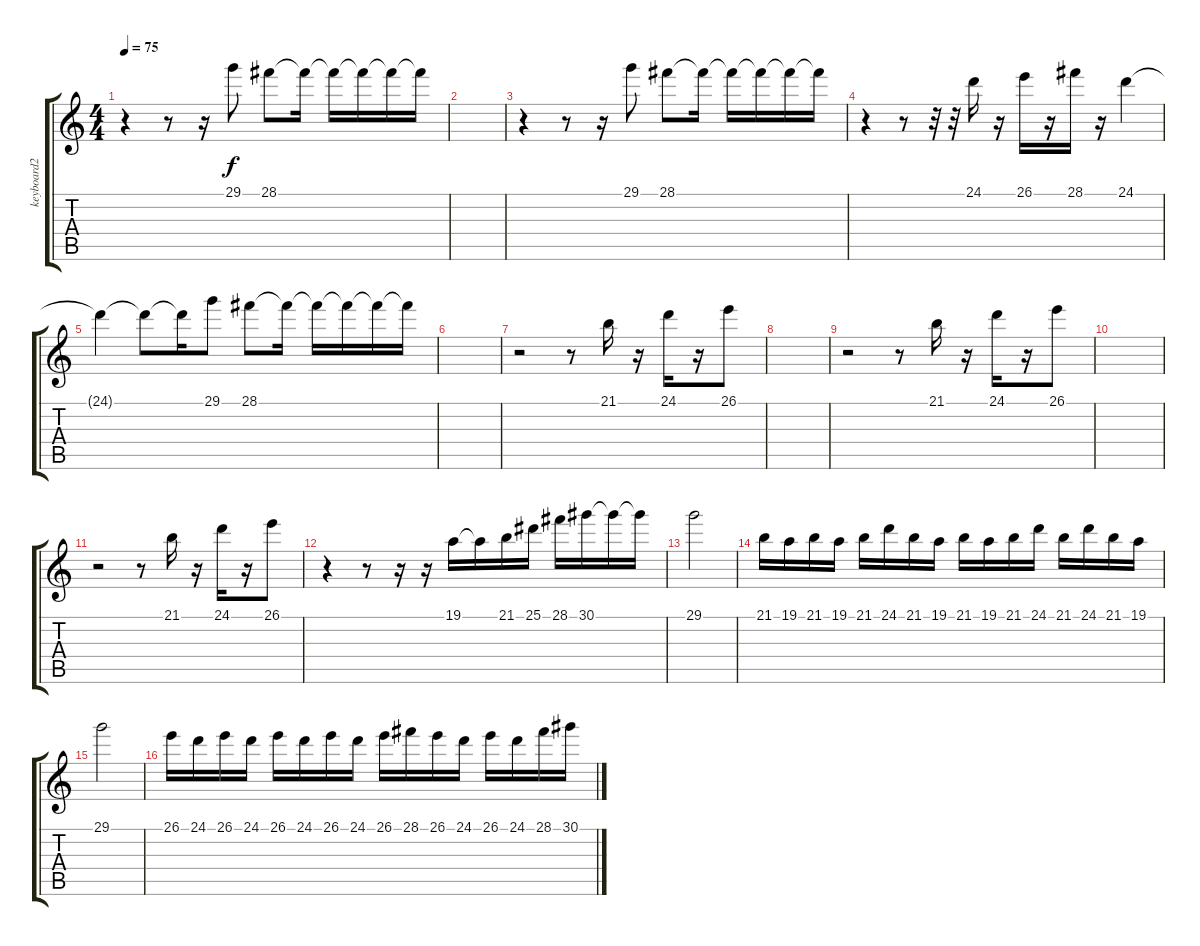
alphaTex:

\track ("keyboard2" "keyboard2") {instrument lead6voice}
\staff {score tabs}
\tuning (D4 A3 F3 C3 G2 D2) {hide}
\ts (4 4)
\tempo 75
\clef g2
\ks c
r.4{dy f} r.8 r.16 29.1.8 28.1.8 28.1{t}.16 28.1{t}.16 28.1{t}.16 28.1{t}.16 28.1{t}.16 |
|
r.4 r.8 r.16 29.1.8 28.1.8 28.1{t}.16 28.1{t}.16 28.1{t}.16 28.1{t}.16 28.1{t}.16 |
r.4 r.8 r.32 r.32 24.1.16 r.16 26.1.16 r.16 28.1.16 r.16 24.1.4 |
24.1{t}.4 24.1{t}.8 24.1{t}.16 29.1.8 28.1.8 28.1{t}.16 28.1{t}.16 28.1{t}.16 28.1{t}.16 28.1{t}.16 |
|
r.2{volume 11} r.8 21.1.16 r.16 24.1.16 r.16 26.1.8 |
|
r.2 r.8 21.1.16 r.16 24.1.16 r.16 26.1.8 |
|
r.2 r.8 21.1.16 r.16 24.1.16 r.16 26.1.8 |
r.4 r.8 r.16 r.16 19.1.16 19.1{t}.16 21.1.16 25.1.16 28.1.16 30.1.16 30.1{t}.16 30.1{t}.16 |
29.1.2 |
21.1.16 19.1.16 21.1.16 19.1.16 21.1.16 24.1.16 21.1.16 19.1.16 21.1.16 19.1.16 21.1.16 24.1.16 21.1.16 24.1.16 21.1.16 19.1.16 |
29.1.2 |
26.1.16 24.1.16 26.1.16 24.1.16 26.1.16 24.1.16 26.1.16 24.1.16 26.1.16 28.1.16 26.1.16 24.1.16 26.1.16 24.1.16 28.1.16 30.1.16
